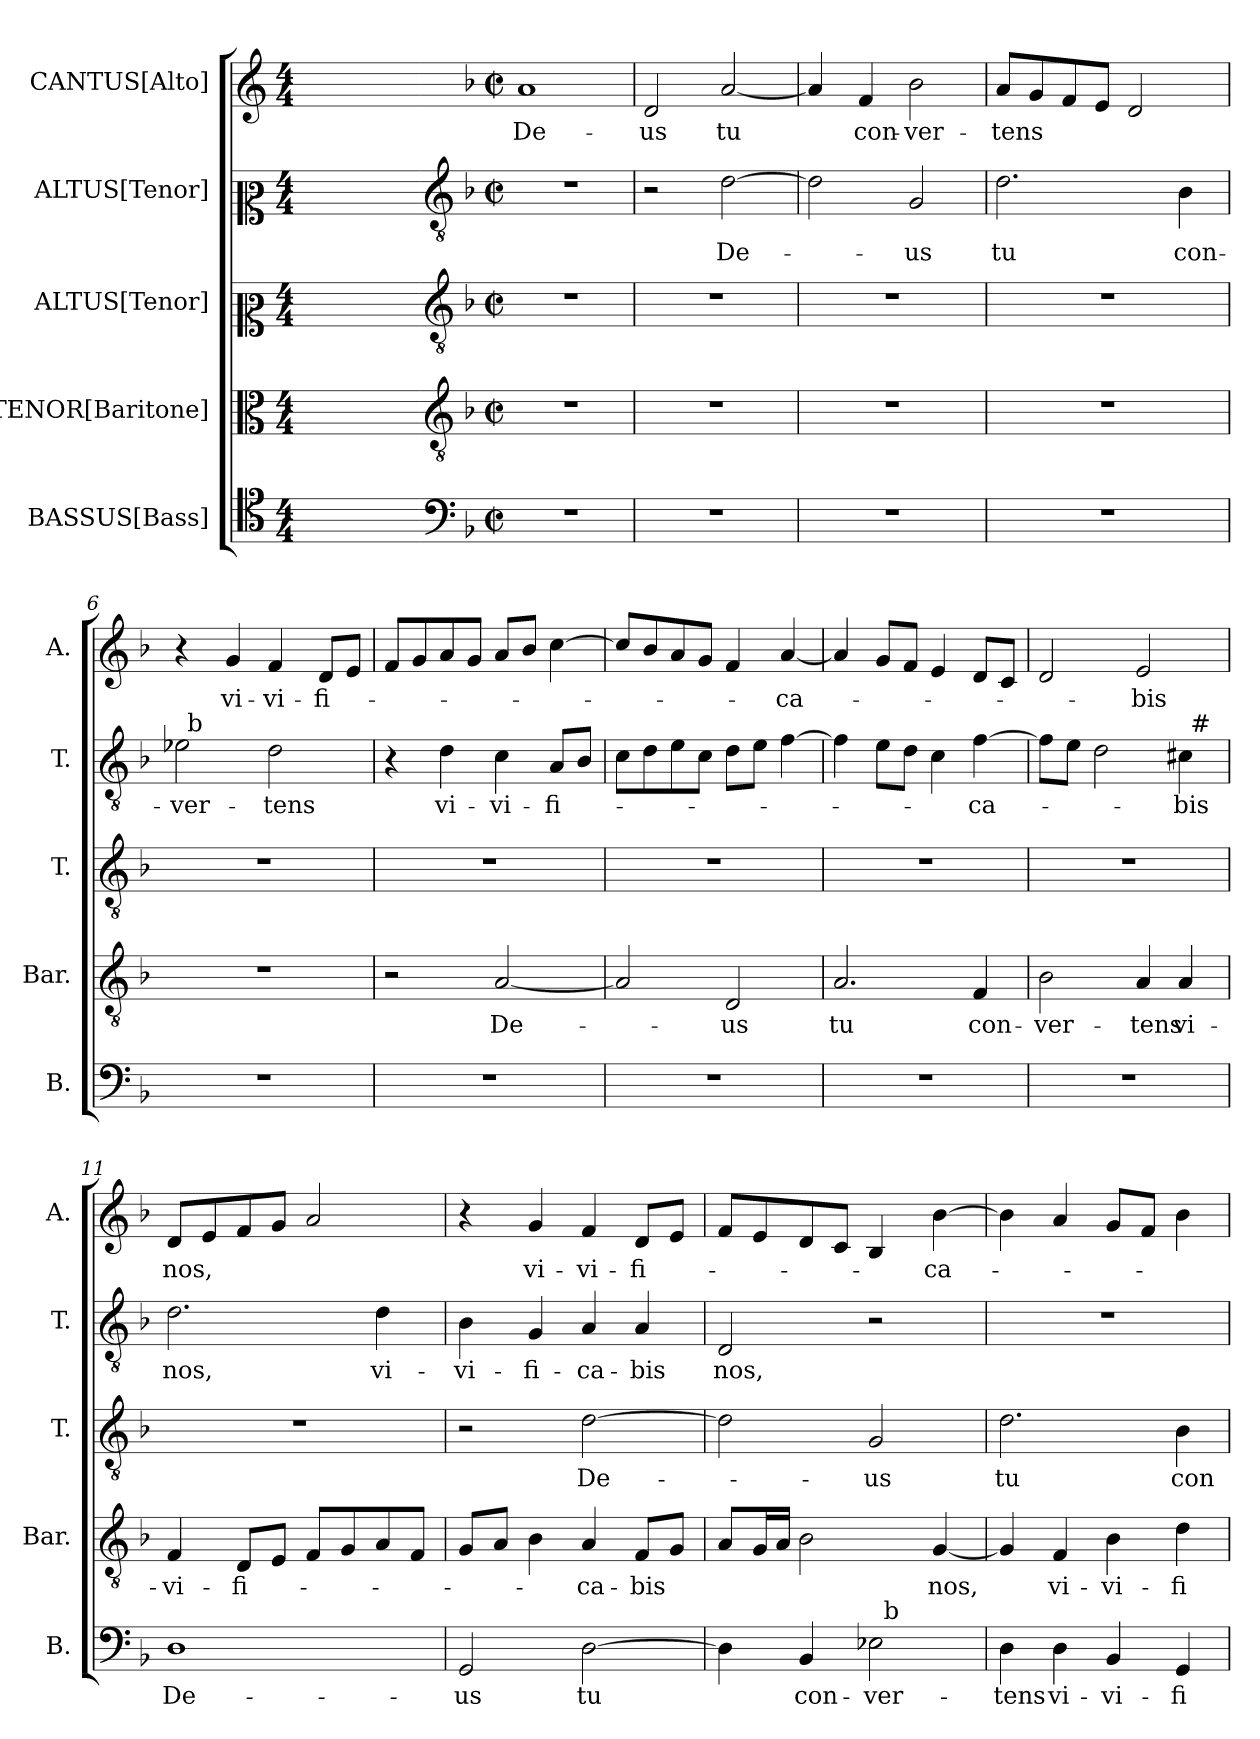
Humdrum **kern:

**kern	**text	**kern	**text	**kern	**text	**kern	**text	**kern	**text
*part5	*part5	*part4	*part4	*part3	*part3	*part2	*part2	*part1	*part1
*staff5	*staff5	*staff4	*staff4	*staff3	*staff3	*staff2	*staff2	*staff1	*staff1
*I"BASSUS[Bass]	*	*I"TENOR[Baritone]	*	*I"ALTUS[Tenor]	*	*I"ALTUS[Tenor]	*	*I"CANTUS[Alto]	*
*I'B.	*	*I'Bar.	*	*I'T.	*	*I'T.	*	*I'A.	*
*clefC4	*	*clefC3	*	*clefC2	*	*clefC2	*	*clefG2	*
*	*	*ITrd7c12	*	*ITrd7c12	*	*ITrd7c12	*	*	*
*k[]	*	*k[]	*	*k[]	*	*k[]	*	*k[]	*
*a:	*	*a:	*	*a:	*	*a:	*	*a:	*
*M4/4	*	*M4/4	*	*M4/4	*	*M4/4	*	*M4/4	*
=1	=1	=1	=1	=1	=1	=1	=1	=1	=1
1ryy	.	1ryy	.	1ryy	.	1ryy	.	1ryy	.
=2-	=2-	=2-	=2-	=2-	=2-	=2-	=2-	=2-	=2-
*clefF4	*	*clefGv2	*	*clefGv2	*	*clefGv2	*	*	*
*k[b-]	*	*k[b-]	*	*k[b-]	*	*k[b-]	*	*k[b-]	*
*F:	*	*F:	*	*F:	*	*F:	*	*F:	*
*M2/2	*	*M2/2	*	*M2/2	*	*M2/2	*	*M2/2	*
*met(c|)	*	*met(c|)	*	*met(c|)	*	*met(c|)	*	*met(c|)	*
!	!	!	!	!	!	!	!	!	!LO:LY:b
1r	.	1r	.	1r	.	1r	.	1a	De-
=3	=3	=3	=3	=3	=3	=3	=3	=3	=3
!	!	!	!	!	!	!	!	!	!LO:LY:b
1r	.	1r	.	1r	.	2r	.	2d/	-us
!	!	!	!	!	!	!	!LO:LY:b	!	!LO:LY:b
.	.	.	.	.	.	[>2D\	De-	[<2a/	tu
=4	=4	=4	=4	=4	=4	=4	=4	=4	=4
1r	.	1r	.	1r	.	2D\]	.	4a/]	.
!	!	!	!	!	!	!	!	!	!LO:LY:b
.	.	.	.	.	.	.	.	4f/	con-
!	!	!	!	!	!	!	!LO:LY:b	!	!LO:LY:b
.	.	.	.	.	.	2GG/	-us	2b-\	-ver-
=5	=5	=5	=5	=5	=5	=5	=5	=5	=5
!	!	!	!	!	!	!	!LO:LY:b	!	!LO:LY:b
1r	.	1r	.	1r	.	2.D\	tu	8a/L	-tens
.	.	.	.	.	.	.	.	8g/	.
.	.	.	.	.	.	.	.	8f/	.
.	.	.	.	.	.	.	.	8e/J	.
.	.	.	.	.	.	.	.	2d/	.
!	!	!	!	!	!	!	!LO:LY:b	!	!
.	.	.	.	.	.	4BB-\	con-	.	.
=6	=6	=6	=6	=6	=6	=6	=6	=6	=6
!	!	!	!	!	!	!	!LO:LY:b	!	!
*	*	*	*	*	*	*^	*	*	*
1r	.	1r	.	1r	.	2E-\	32ryy	-ver-	4r	.
!	!	!	!	!	!	!	!LO:TX:a:t=b	!	!	!
.	.	.	.	.	.	.	2ryy	.	.	.
!	!	!	!	!	!	!	!	!	!	!LO:LY:b
.	.	.	.	.	.	.	.	.	4g/	vi-
!	!	!	!	!	!	!	!	!LO:LY:b	!	!LO:LY:b
.	.	.	.	.	.	2D\	.	-tens	4f/	-vi-
.	.	.	.	.	.	.	4...ryy	.	.	.
!	!	!	!	!	!	!	!	!	!	!LO:LY:b
.	.	.	.	.	.	.	.	.	8d/L	-fi-
.	.	.	.	.	.	.	.	.	8e/J	.
*	*	*	*	*	*	*v	*v	*	*	*
=7	=7	=7	=7	=7	=7	=7	=7	=7	=7
1r	.	2r	.	1r	.	4r	.	8f/L	.
.	.	.	.	.	.	.	.	8g/	.
!	!	!	!	!	!	!	!LO:LY:b	!	!
.	.	.	.	.	.	4D\	vi-	8a/	.
.	.	.	.	.	.	.	.	8g/J	.
!	!	!	!LO:LY:b	!	!	!	!LO:LY:b	!	!
.	.	[<2AA/	De-	.	.	4C\	-vi-	8a/L	.
.	.	.	.	.	.	.	.	8b-/J	.
!	!	!	!	!	!	!	!LO:LY:b	!	!
.	.	.	.	.	.	8AA/L	-fi-	[>4cc\	.
.	.	.	.	.	.	8BB-/J	.	.	.
!!LO:LB:g=z
=8	=8	=8	=8	=8	=8	=8	=8	=8	=8
1r	.	2AA/]	.	1r	.	8C\L	.	8cc/L]	.
.	.	.	.	.	.	8D\	.	8b-/	.
.	.	.	.	.	.	8E\	.	8a/	.
.	.	.	.	.	.	8C\J	.	8g/J	.
!	!	!	!LO:LY:b	!	!	!	!	!	!
.	.	2DD/	-us	.	.	8D\L	.	4f/	.
.	.	.	.	.	.	8E\J	.	.	.
!	!	!	!	!	!	!	!	!	!LO:LY:b
.	.	.	.	.	.	[>4F\	.	[<4a/	-ca-
=9	=9	=9	=9	=9	=9	=9	=9	=9	=9
!	!	!	!LO:LY:b	!	!	!	!	!	!
1r	.	2.AA/	tu	1r	.	4F\]	.	4a/]	.
.	.	.	.	.	.	8E\L	.	8g/L	.
.	.	.	.	.	.	8D\J	.	8f/J	.
.	.	.	.	.	.	4C\	.	4e/	.
!	!	!	!LO:LY:b	!	!	!	!LO:LY:b	!	!
.	.	4FF/	con-	.	.	[>4F\	-ca-	8d/L	.
.	.	.	.	.	.	.	.	8c/J	.
=10	=10	=10	=10	=10	=10	=10	=10	=10	=10
!	!	!	!LO:LY:b	!	!	!	!	!	!
*	*	*	*	*	*	*^	*	*	*
1r	.	2BB-\	-ver-	1r	.	8F\L]	2ryy	.	2d/	.
.	.	.	.	.	.	8E\J	.	.	.	.
.	.	.	.	.	.	2D\	.	.	.	.
!	!	!	!LO:LY:b	!	!	!	!	!	!	!LO:LY:b
.	.	4AA/	-tens	.	.	.	4ryy	.	2e/	-bis
!	!	!	!LO:LY:b	!	!	!	!	!LO:LY:b	!	!
.	.	4AA/	vi-	.	.	4C#\	32ryy	-bis	.	.
!	!	!	!	!	!	!	!LO:TX:a:t=#	!	!	!
.	.	.	.	.	.	.	8..ryy	.	.	.
=11	=11	=11	=11	=11	=11	=11	=11	=11	=11	=11
!	!LO:LY:b	!	!LO:LY:b	!	!	!	!	!LO:LY:b	!	!LO:LY:b
*	*	*	*	*	*	*v	*v	*	*	*
1D	De-	4FF/	-vi-	1r	.	2.D\	nos,	8d/L	nos,
.	.	.	.	.	.	.	.	8e/	.
!	!	!	!LO:LY:b	!	!	!	!	!	!
.	.	8DD/L	-fi-	.	.	.	.	8f/	.
.	.	8EE/J	.	.	.	.	.	8g/J	.
.	.	8FF/L	.	.	.	.	.	2a/	.
.	.	8GG/	.	.	.	.	.	.	.
!	!	!	!	!	!	!	!LO:LY:b	!	!
.	.	8AA/	.	.	.	4D\	vi-	.	.
.	.	8FF/J	.	.	.	.	.	.	.
=12	=12	=12	=12	=12	=12	=12	=12	=12	=12
!	!LO:LY:b	!	!	!	!	!	!LO:LY:b	!	!
2GG/	-us	8GG/L	.	2r	.	4BB-\	-vi-	4r	.
.	.	8AA/J	.	.	.	.	.	.	.
!	!	!	!	!	!	!	!LO:LY:b	!	!LO:LY:b
.	.	4BB-\	.	.	.	4GG/	-fi-	4g/	vi-
!	!LO:LY:b	!	!LO:LY:b	!	!LO:LY:b	!	!LO:LY:b	!	!LO:LY:b
[>2D\	tu	4AA/	-ca-	[>2D\	De-	4AA/	-ca-	4f/	-vi-
!	!	!	!LO:LY:b	!	!	!	!LO:LY:b	!	!LO:LY:b
.	.	8FF/L	-bis	.	.	4AA/	-bis	8d/L	-fi-
.	.	8GG/J	.	.	.	.	.	8e/J	.
=13	=13	=13	=13	=13	=13	=13	=13	=13	=13
!	!	!	!	!	!	!	!LO:LY:b	!	!
*^	*	*	*	*	*	*	*	*	*
4D\]	2ryy	.	8AA/L	.	2D\]	.	2DD/	nos,	8f/L	.
.	.	.	16GG/L	.	.	.	.	.	8e/	.
.	.	.	16AA/JJ	.	.	.	.	.	.	.
!	!	!LO:LY:b	!	!	!	!	!	!	!	!
4BB-/	.	con-	2BB-\	.	.	.	.	.	8d/	.
.	.	.	.	.	.	.	.	.	8c/J	.
!	!	!LO:LY:b	!	!	!	!LO:LY:b	!	!	!	!
2E-\	32ryy	-ver-	.	.	2GG/	-us	2r	.	4B-/	.
!	!LO:TX:a:t=b	!	!	!	!	!	!	!	!	!
.	4...ryy	.	.	.	.	.	.	.	.	.
!	!	!	!	!LO:LY:b	!	!	!	!	!	!LO:LY:b
.	.	.	[<4GG/	nos,	.	.	.	.	[>4b-\	-ca-
=14	=14	=14	=14	=14	=14	=14	=14	=14	=14	=14
!	!	!LO:LY:b	!	!	!	!LO:LY:b	!	!	!	!
*v	*v	*	*	*	*	*	*	*	*	*
4D\	-tens	4GG/]	.	2.D\	tu	1r	.	4b-\]	.
!	!LO:LY:b	!	!LO:LY:b	!	!	!	!	!	!
4D\	vi-	4FF/	vi-	.	.	.	.	4a/	.
!	!LO:LY:b	!	!LO:LY:b	!	!	!	!	!	!
4BB-/	-vi-	4BB-\	-vi-	.	.	.	.	8g/L	.
.	.	.	.	.	.	.	.	8f/J	.
!	!LO:LY:b	!	!LO:LY:b	!	!LO:LY:b	!	!	!	!
4GG/	-fi-	4D\	-fi-	4BB-\	con-	.	.	4b-\	.
=	=	=	=	=	=	=	=	=	=
*-	*-	*-	*-	*-	*-	*-	*-	*-	*-
